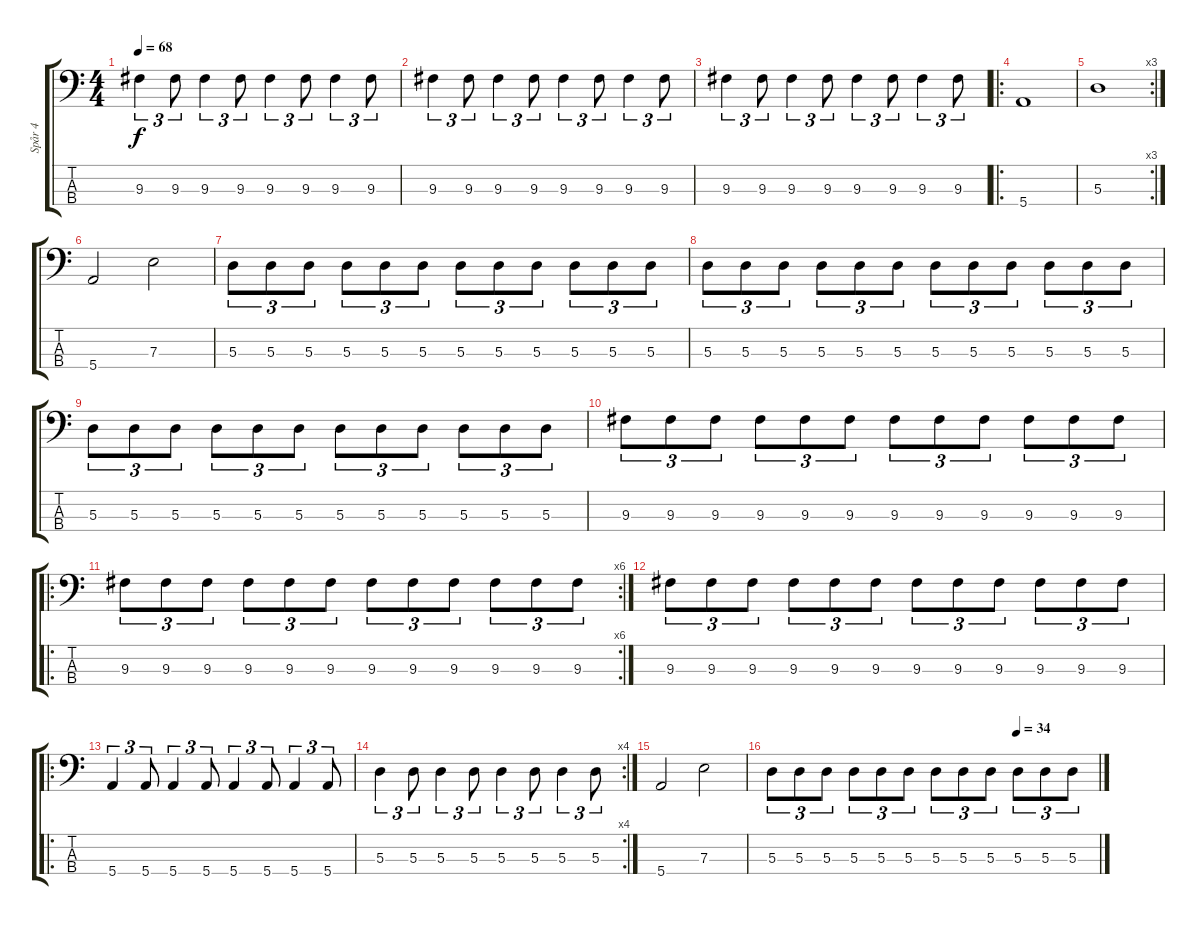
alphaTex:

\track ("Spår 4" "Spår 4") {instrument electricbassfinger}
\staff {score tabs}
\tuning (G2 D2 A1 E1) {hide}
\ts (4 4)
\tempo 68
\clef f4
\ks c
9.3.4{tu (3 2) dy f} 9.3.8{tu (3 2)} 9.3.4{tu (3 2)} 9.3.8{tu (3 2)} 9.3.4{tu (3 2)} 9.3.8{tu (3 2)} 9.3.4{tu (3 2)} 9.3.8{tu (3 2)} |
9.3.4{tu (3 2)} 9.3.8{tu (3 2)} 9.3.4{tu (3 2)} 9.3.8{tu (3 2)} 9.3.4{tu (3 2)} 9.3.8{tu (3 2)} 9.3.4{tu (3 2)} 9.3.8{tu (3 2)} |
9.3.4{tu (3 2)} 9.3.8{tu (3 2)} 9.3.4{tu (3 2)} 9.3.8{tu (3 2)} 9.3.4{tu (3 2)} 9.3.8{tu (3 2)} 9.3.4{tu (3 2)} 9.3.8{tu (3 2)} |
\ro
5.4.1 |
\rc 3
5.3.1 |
5.4.2 7.3.2 |
5.3.8{tu (3 2)} 5.3.8{tu (3 2)} 5.3.8{tu (3 2)} 5.3.8{tu (3 2)} 5.3.8{tu (3 2)} 5.3.8{tu (3 2)} 5.3.8{tu (3 2)} 5.3.8{tu (3 2)} 5.3.8{tu (3 2)} 5.3.8{tu (3 2)} 5.3.8{tu (3 2)} 5.3.8{tu (3 2)} |
5.3.8{tu (3 2)} 5.3.8{tu (3 2)} 5.3.8{tu (3 2)} 5.3.8{tu (3 2)} 5.3.8{tu (3 2)} 5.3.8{tu (3 2)} 5.3.8{tu (3 2)} 5.3.8{tu (3 2)} 5.3.8{tu (3 2)} 5.3.8{tu (3 2)} 5.3.8{tu (3 2)} 5.3.8{tu (3 2)} |
5.3.8{tu (3 2)} 5.3.8{tu (3 2)} 5.3.8{tu (3 2)} 5.3.8{tu (3 2)} 5.3.8{tu (3 2)} 5.3.8{tu (3 2)} 5.3.8{tu (3 2)} 5.3.8{tu (3 2)} 5.3.8{tu (3 2)} 5.3.8{tu (3 2)} 5.3.8{tu (3 2)} 5.3.8{tu (3 2)} |
9.3.8{tu (3 2)} 9.3.8{tu (3 2)} 9.3.8{tu (3 2)} 9.3.8{tu (3 2)} 9.3.8{tu (3 2)} 9.3.8{tu (3 2)} 9.3.8{tu (3 2)} 9.3.8{tu (3 2)} 9.3.8{tu (3 2)} 9.3.8{tu (3 2)} 9.3.8{tu (3 2)} 9.3.8{tu (3 2)} |
\ro
\rc 6
9.3.8{tu (3 2)} 9.3.8{tu (3 2)} 9.3.8{tu (3 2)} 9.3.8{tu (3 2)} 9.3.8{tu (3 2)} 9.3.8{tu (3 2)} 9.3.8{tu (3 2)} 9.3.8{tu (3 2)} 9.3.8{tu (3 2)} 9.3.8{tu (3 2)} 9.3.8{tu (3 2)} 9.3.8{tu (3 2)} |
9.3.8{tu (3 2)} 9.3.8{tu (3 2)} 9.3.8{tu (3 2)} 9.3.8{tu (3 2)} 9.3.8{tu (3 2)} 9.3.8{tu (3 2)} 9.3.8{tu (3 2)} 9.3.8{tu (3 2)} 9.3.8{tu (3 2)} 9.3.8{tu (3 2)} 9.3.8{tu (3 2)} 9.3.8{tu (3 2)} |
\ro
5.4.4{tu (3 2)} 5.4.8{tu (3 2)} 5.4.4{tu (3 2)} 5.4.8{tu (3 2)} 5.4.4{tu (3 2)} 5.4.8{tu (3 2)} 5.4.4{tu (3 2)} 5.4.8{tu (3 2)} |
\rc 4
5.3.4{tu (3 2)} 5.3.8{tu (3 2)} 5.3.4{tu (3 2)} 5.3.8{tu (3 2)} 5.3.4{tu (3 2)} 5.3.8{tu (3 2)} 5.3.4{tu (3 2)} 5.3.8{tu (3 2)} |
5.4.2 7.3.2 |
\tempo (34 0.75)
5.3.8{tu (3 2)} 5.3.8{tu (3 2)} 5.3.8{tu (3 2)} 5.3.8{tu (3 2)} 5.3.8{tu (3 2)} 5.3.8{tu (3 2)} 5.3.8{tu (3 2)} 5.3.8{tu (3 2)} 5.3.8{tu (3 2)} 5.3.8{tu (3 2)} 5.3.8{tu (3 2)} 5.3.8{tu (3 2)}
